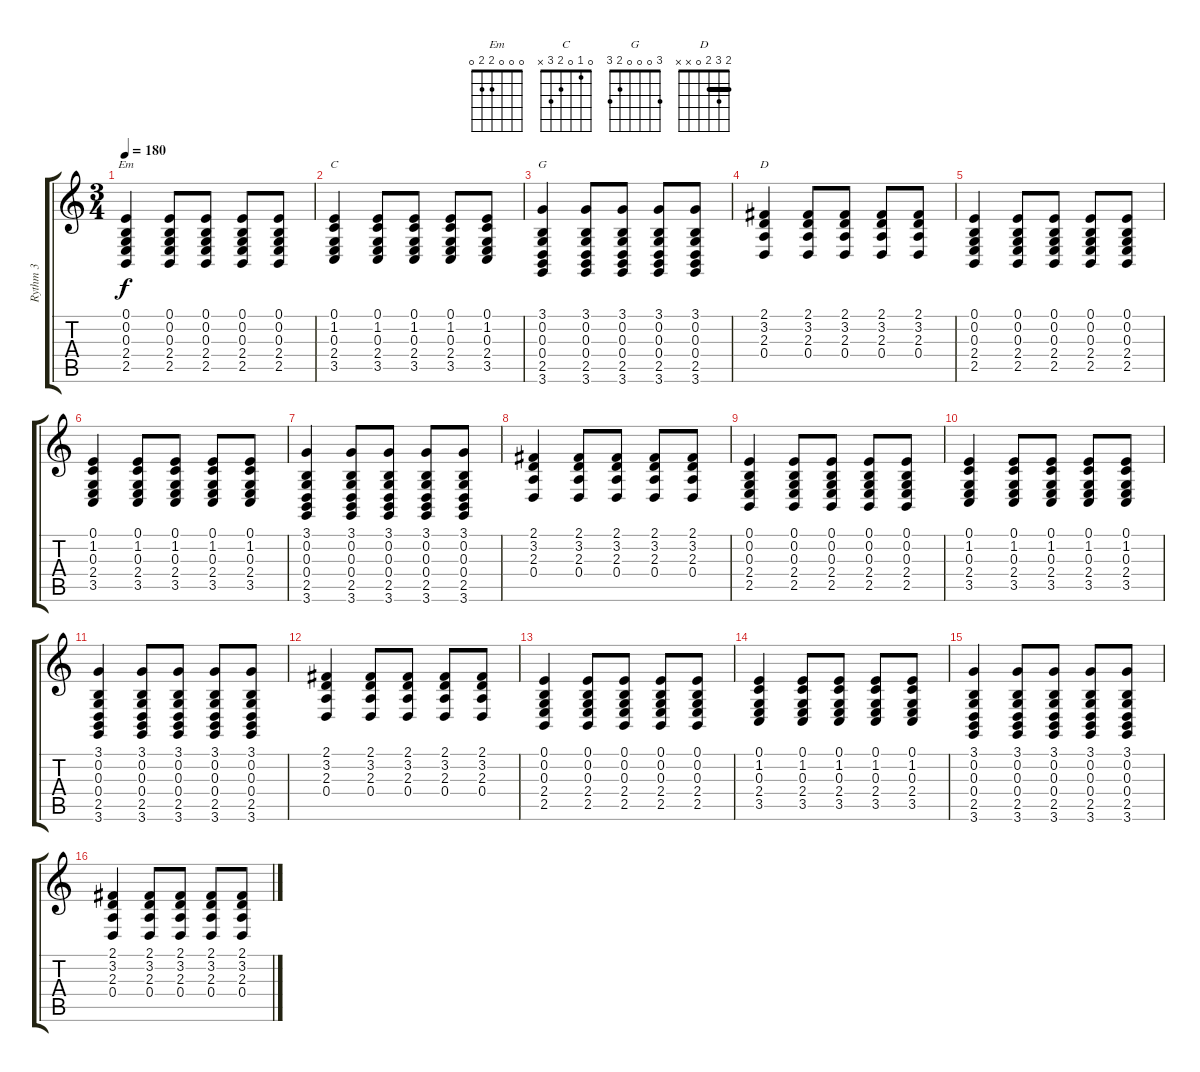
\track ("Rythm 3" "Rythm 3") {instrument fx7echoes}
\staff {score tabs}
\tuning (E4 B3 G3 D3 A2 E2) {hide}
\chord ("Em" 0 0 0 2 2 0)
\chord ("C" 0 1 0 2 3 x)
\chord ("G" 3 0 0 0 2 3)
\chord ("D" 2 3 2 0 x x) {barre 2}
\ts (3 4)
\tempo 180
\clef g2
\ks c
(0.1 0.2 0.3 2.4 2.5).4{ch "Em" dy f} (0.1 0.2 0.3 2.4 2.5).8 (0.1 0.2 0.3 2.4 2.5).8 (0.1 0.2 0.3 2.4 2.5).8 (0.1 0.2 0.3 2.4 2.5).8 |
(0.1 1.2 0.3 2.4 3.5).4{ch "C"} (0.1 1.2 0.3 2.4 3.5).8 (0.1 1.2 0.3 2.4 3.5).8 (0.1 1.2 0.3 2.4 3.5).8 (0.1 1.2 0.3 2.4 3.5).8 |
(3.1 0.2 0.3 0.4 2.5 3.6).4{ch "G"} (3.1 0.2 0.3 0.4 2.5 3.6).8 (3.1 0.2 0.3 0.4 2.5 3.6).8 (3.1 0.2 0.3 0.4 2.5 3.6).8 (3.1 0.2 0.3 0.4 2.5 3.6).8 |
(2.1 3.2 2.3 0.4).4{ch "D"} (2.1 3.2 2.3 0.4).8 (2.1 3.2 2.3 0.4).8 (2.1 3.2 2.3 0.4).8 (2.1 3.2 2.3 0.4).8 |
(0.1 0.2 0.3 2.4 2.5).4 (0.1 0.2 0.3 2.4 2.5).8 (0.1 0.2 0.3 2.4 2.5).8 (0.1 0.2 0.3 2.4 2.5).8 (0.1 0.2 0.3 2.4 2.5).8 |
(0.1 1.2 0.3 2.4 3.5).4 (0.1 1.2 0.3 2.4 3.5).8 (0.1 1.2 0.3 2.4 3.5).8 (0.1 1.2 0.3 2.4 3.5).8 (0.1 1.2 0.3 2.4 3.5).8 |
(3.1 0.2 0.3 0.4 2.5 3.6).4 (3.1 0.2 0.3 0.4 2.5 3.6).8 (3.1 0.2 0.3 0.4 2.5 3.6).8 (3.1 0.2 0.3 0.4 2.5 3.6).8 (3.1 0.2 0.3 0.4 2.5 3.6).8 |
(2.1 3.2 2.3 0.4).4 (2.1 3.2 2.3 0.4).8 (2.1 3.2 2.3 0.4).8 (2.1 3.2 2.3 0.4).8 (2.1 3.2 2.3 0.4).8 |
(0.1 0.2 0.3 2.4 2.5).4 (0.1 0.2 0.3 2.4 2.5).8 (0.1 0.2 0.3 2.4 2.5).8 (0.1 0.2 0.3 2.4 2.5).8 (0.1 0.2 0.3 2.4 2.5).8 |
(0.1 1.2 0.3 2.4 3.5).4 (0.1 1.2 0.3 2.4 3.5).8 (0.1 1.2 0.3 2.4 3.5).8 (0.1 1.2 0.3 2.4 3.5).8 (0.1 1.2 0.3 2.4 3.5).8 |
(3.1 0.2 0.3 0.4 2.5 3.6).4 (3.1 0.2 0.3 0.4 2.5 3.6).8 (3.1 0.2 0.3 0.4 2.5 3.6).8 (3.1 0.2 0.3 0.4 2.5 3.6).8 (3.1 0.2 0.3 0.4 2.5 3.6).8 |
(2.1 3.2 2.3 0.4).4 (2.1 3.2 2.3 0.4).8 (2.1 3.2 2.3 0.4).8 (2.1 3.2 2.3 0.4).8 (2.1 3.2 2.3 0.4).8 |
(0.1 0.2 0.3 2.4 2.5).4 (0.1 0.2 0.3 2.4 2.5).8 (0.1 0.2 0.3 2.4 2.5).8 (0.1 0.2 0.3 2.4 2.5).8 (0.1 0.2 0.3 2.4 2.5).8 |
(0.1 1.2 0.3 2.4 3.5).4 (0.1 1.2 0.3 2.4 3.5).8 (0.1 1.2 0.3 2.4 3.5).8 (0.1 1.2 0.3 2.4 3.5).8 (0.1 1.2 0.3 2.4 3.5).8 |
(3.1 0.2 0.3 0.4 2.5 3.6).4 (3.1 0.2 0.3 0.4 2.5 3.6).8 (3.1 0.2 0.3 0.4 2.5 3.6).8 (3.1 0.2 0.3 0.4 2.5 3.6).8 (3.1 0.2 0.3 0.4 2.5 3.6).8 |
(2.1 3.2 2.3 0.4).4 (2.1 3.2 2.3 0.4).8 (2.1 3.2 2.3 0.4).8 (2.1 3.2 2.3 0.4).8 (2.1 3.2 2.3 0.4).8
